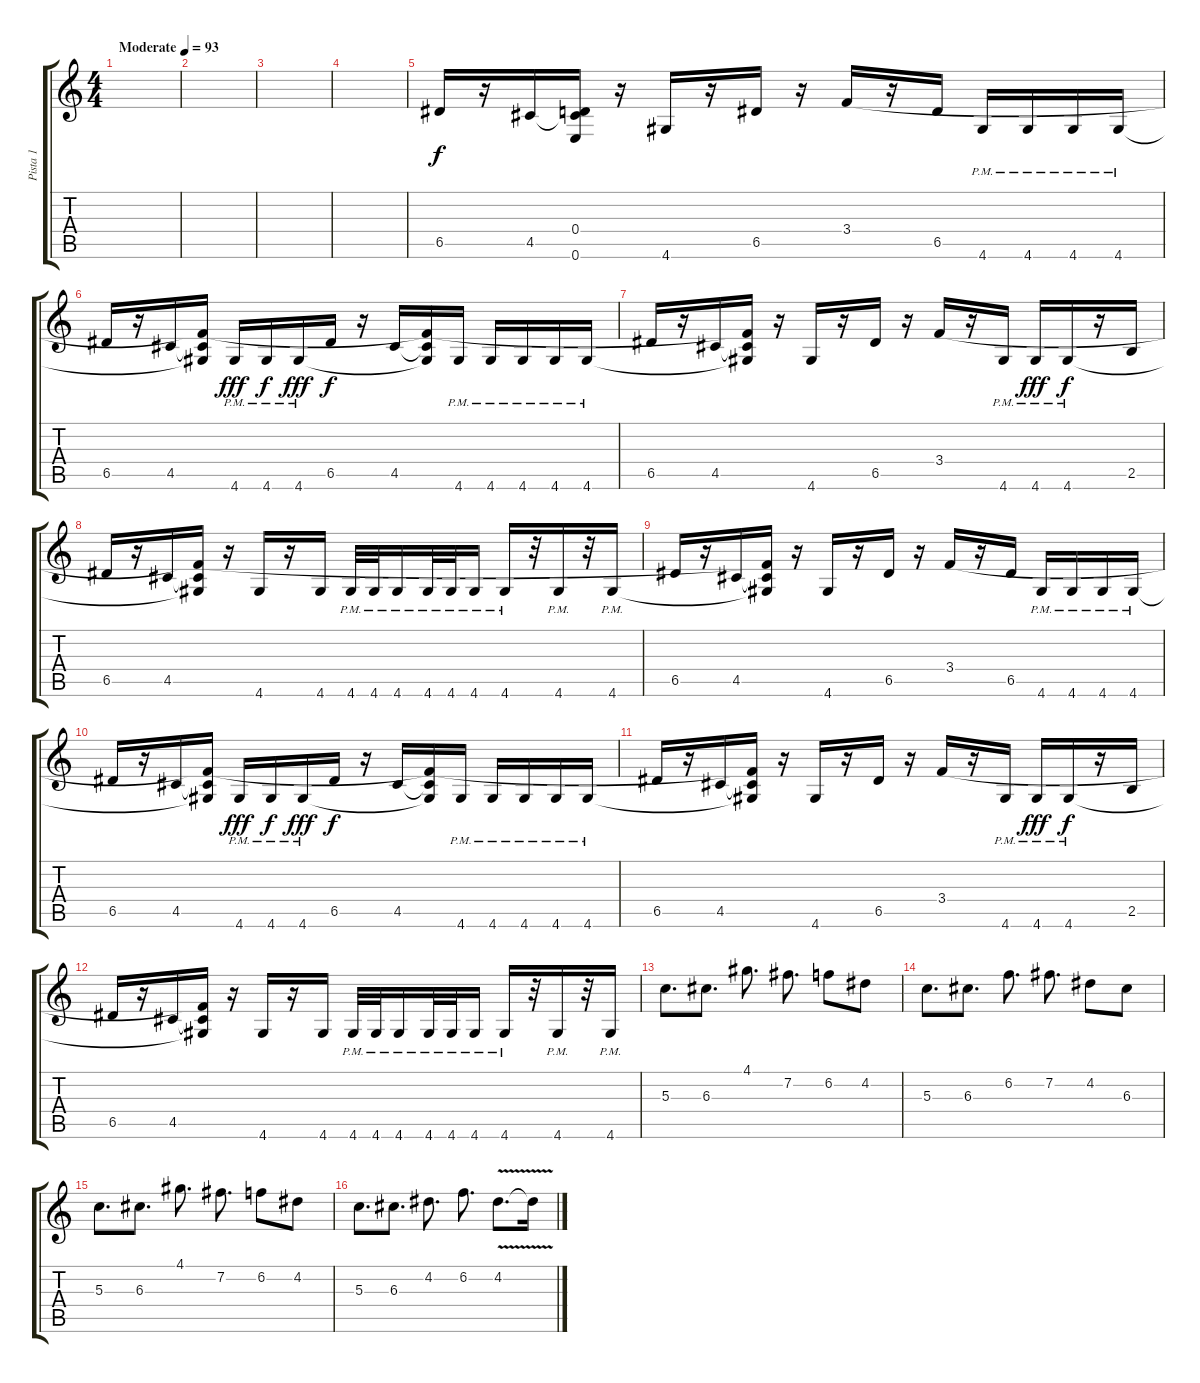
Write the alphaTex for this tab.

\track ("Pista 1" "Pista 1") {instrument acousticguitarsteel}
\staff {score tabs}
\tuning (E4 B3 G3 D3 A2 E2) {hide}
\ts (4 4)
\tempo (93 "Moderate")
\clef g2
\ks c
|
|
|
|
6.5.16 r.16 4.5.16 (0.4 4.5{t} 0.6).16 r.16 4.6.16 r.16 6.5.16 r.16 3.4.16 r.16 6.5.16 4.6{pm}.16 4.6{pm}.16 4.6{pm}.16 4.6{pm}.16 |
6.5.16 r.16 4.5.16 (3.4{t} 4.5{t} 4.6{t}).16 4.6{pm}.16{dy fff} 4.6{pm}.16{dy f} 4.6{pm}.16{dy fff} 6.5.16{dy f} r.16 4.5.16 (3.4{t} 4.5{t} 4.6{t}).16 4.6{pm}.16 4.6{pm}.16 4.6{pm}.16 4.6{pm}.16 4.6{pm}.16 |
6.5.16 r.16 4.5.16 (3.4{t} 4.5{t} 4.6{t}).16 r.16 4.6.16 r.16 6.5.16 r.16 3.4.16 r.16 4.6{pm}.16 4.6{pm}.16{dy fff} 4.6{pm}.16{dy f} r.16 2.5.16 |
6.5.16 r.16 4.5.16 (3.4{t} 4.5{t} 4.6{t}).16 r.16 4.6.16 r.16 4.6.16 4.6{pm}.32 4.6{pm}.32 4.6{pm}.16 4.6{pm}.32 4.6{pm}.32 4.6{pm}.16 4.6{pm}.16 r.32 4.6{pm}.16 r.32 4.6{pm}.16 |
6.5.16 r.16 4.5.16 (3.4{t} 4.5{t} 4.6{t}).16 r.16 4.6.16 r.16 6.5.16 r.16 3.4.16 r.16 6.5.16 4.6{pm}.16 4.6{pm}.16 4.6{pm}.16 4.6{pm}.16 |
6.5.16 r.16 4.5.16 (3.4{t} 4.5{t} 4.6{t}).16 4.6{pm}.16{dy fff} 4.6{pm}.16{dy f} 4.6{pm}.16{dy fff} 6.5.16{dy f} r.16 4.5.16 (3.4{t} 4.5{t} 4.6{t}).16 4.6{pm}.16 4.6{pm}.16 4.6{pm}.16 4.6{pm}.16 4.6{pm}.16 |
6.5.16 r.16 4.5.16 (3.4{t} 4.5{t} 4.6{t}).16 r.16 4.6.16 r.16 6.5.16 r.16 3.4.16 r.16 4.6{pm}.16 4.6{pm}.16{dy fff} 4.6{pm}.16{dy f} r.16 2.5.16 |
6.5.16 r.16 4.5.16 (3.4{t} 4.5{t} 4.6{t}).16 r.16 4.6.16 r.16 4.6.16 4.6{pm}.32 4.6{pm}.32 4.6{pm}.16 4.6{pm}.32 4.6{pm}.32 4.6{pm}.16 4.6{pm}.16 r.32 4.6{pm}.16 r.32 4.6{pm}.16 |
5.3.8{d} 6.3.8{d} 4.1.8{d} 7.2.8{d} 6.2.8 4.2.8 |
5.3.8{d} 6.3.8{d} 6.2.8{d} 7.2.8{d} 4.2.8 6.3.8 |
5.3.8{d} 6.3.8{d} 4.1.8{d} 7.2.8{d} 6.2.8 4.2.8 |
5.3.8{d} 6.3.8{d} 4.2.8{d} 6.2.8{d} 4.2{v}.8{d} 4.2{t}.16
